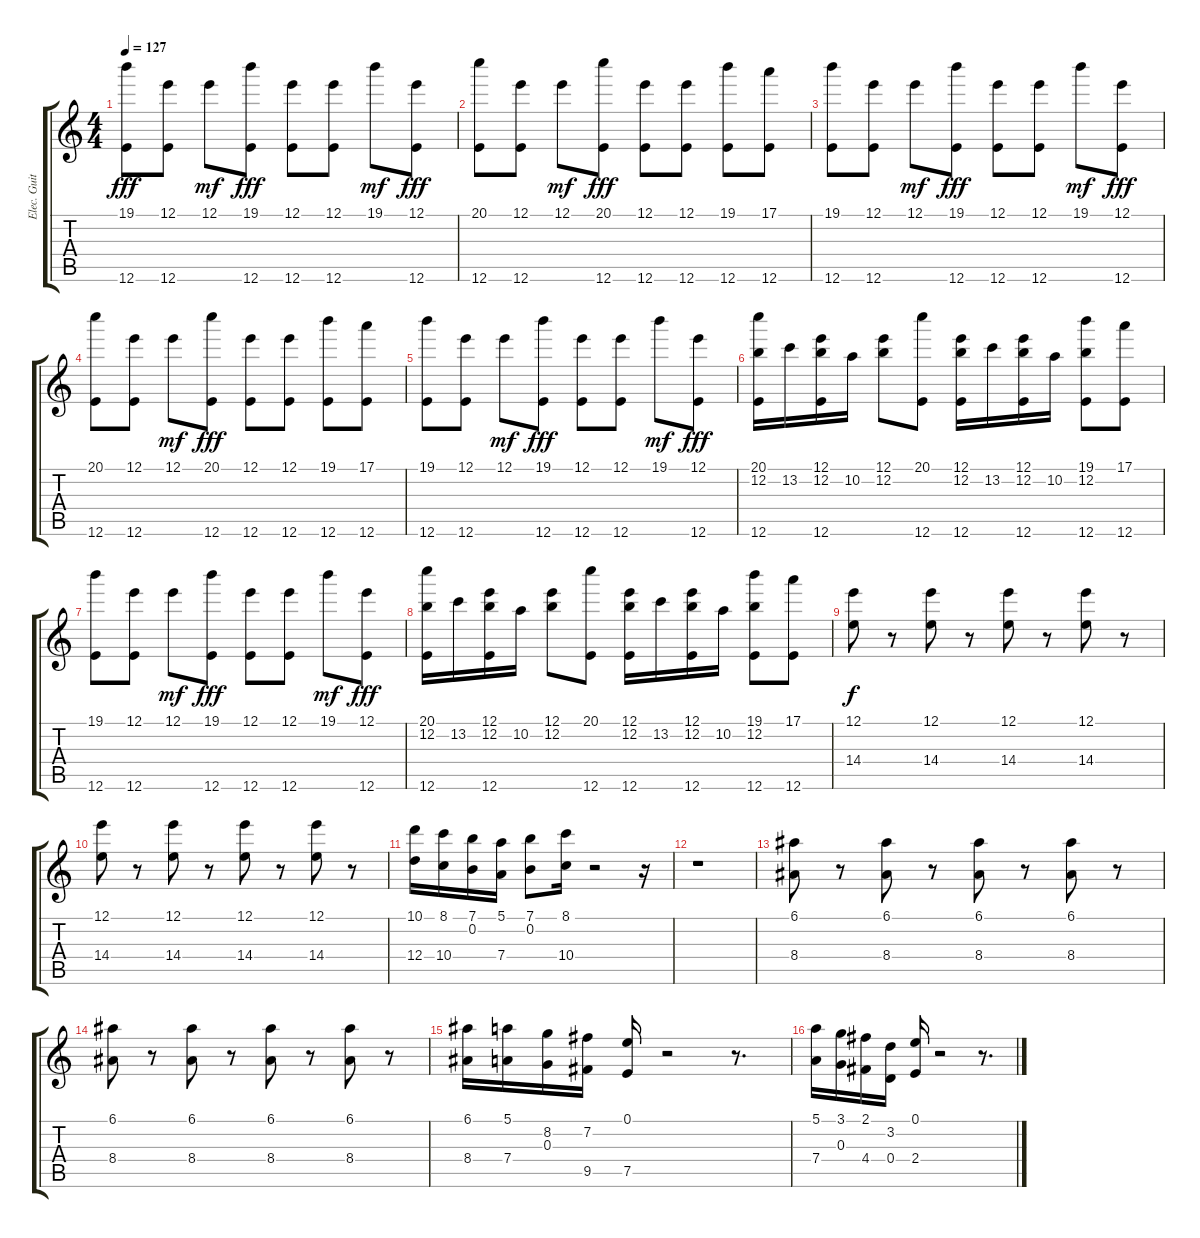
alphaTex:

\track ("Elec. Guitar 1/2" "Elec. Guit") {instrument overdrivenguitar}
\staff {score tabs}
\tuning (E4 B3 G3 D3 A2 E2) {hide}
\ts (4 4)
\tempo 127
\clef g2
\ks c
(19.1 12.6).8{dy fff} (12.1 12.6).8 12.1.8{dy mf} (19.1 12.6).8{dy fff} (12.1 12.6).8 (12.1 12.6).8 19.1.8{dy mf} (12.1 12.6).8{dy fff} |
(20.1 12.6).8 (12.1 12.6).8 12.1.8{dy mf} (20.1 12.6).8{dy fff} (12.1 12.6).8 (12.1 12.6).8 (19.1 12.6).8 (17.1 12.6).8 |
(19.1 12.6).8 (12.1 12.6).8 12.1.8{dy mf} (19.1 12.6).8{dy fff} (12.1 12.6).8 (12.1 12.6).8 19.1.8{dy mf} (12.1 12.6).8{dy fff} |
(20.1 12.6).8 (12.1 12.6).8 12.1.8{dy mf} (20.1 12.6).8{dy fff} (12.1 12.6).8 (12.1 12.6).8 (19.1 12.6).8 (17.1 12.6).8 |
(19.1 12.6).8 (12.1 12.6).8 12.1.8{dy mf} (19.1 12.6).8{dy fff} (12.1 12.6).8 (12.1 12.6).8 19.1.8{dy mf} (12.1 12.6).8{dy fff} |
(20.1 12.2 12.6).16 13.2.16 (12.1 12.2 12.6).16 10.2.16 (12.1 12.2).8 (20.1 12.6).8 (12.1 12.2 12.6).16 13.2.16 (12.1 12.2 12.6).16 10.2.16 (19.1 12.2 12.6).8 (17.1 12.6).8 |
(19.1 12.6).8 (12.1 12.6).8 12.1.8{dy mf} (19.1 12.6).8{dy fff} (12.1 12.6).8 (12.1 12.6).8 19.1.8{dy mf} (12.1 12.6).8{dy fff} |
(20.1 12.2 12.6).16 13.2.16 (12.1 12.2 12.6).16 10.2.16 (12.1 12.2).8 (20.1 12.6).8 (12.1 12.2 12.6).16 13.2.16 (12.1 12.2 12.6).16 10.2.16 (19.1 12.2 12.6).8 (17.1 12.6).8 |
(12.1 14.4).8{dy f} r.8 (12.1 14.4).8 r.8 (12.1 14.4).8 r.8 (12.1 14.4).8 r.8 |
(12.1 14.4).8 r.8 (12.1 14.4).8 r.8 (12.1 14.4).8 r.8 (12.1 14.4).8 r.8 |
(10.1 12.4).16 (8.1 10.4).16 (7.1 0.2).16 (5.1 7.4).16 (7.1 0.2).8 (8.1 10.4).16 r.2 r.16 |
r.1 |
(6.1 8.4).8 r.8 (6.1 8.4).8 r.8 (6.1 8.4).8 r.8 (6.1 8.4).8 r.8 |
(6.1 8.4).8 r.8 (6.1 8.4).8 r.8 (6.1 8.4).8 r.8 (6.1 8.4).8 r.8 |
(6.1 8.4).16 (5.1 7.4).16 (8.2 0.3).16 (7.2 9.5).16 (0.1 7.5).16 r.2 r.8{d} |
(5.1 7.4).16 (3.1 0.3).16 (2.1 4.4).16 (3.2 0.4).16 (0.1 2.4).16 r.2 r.8{d}
